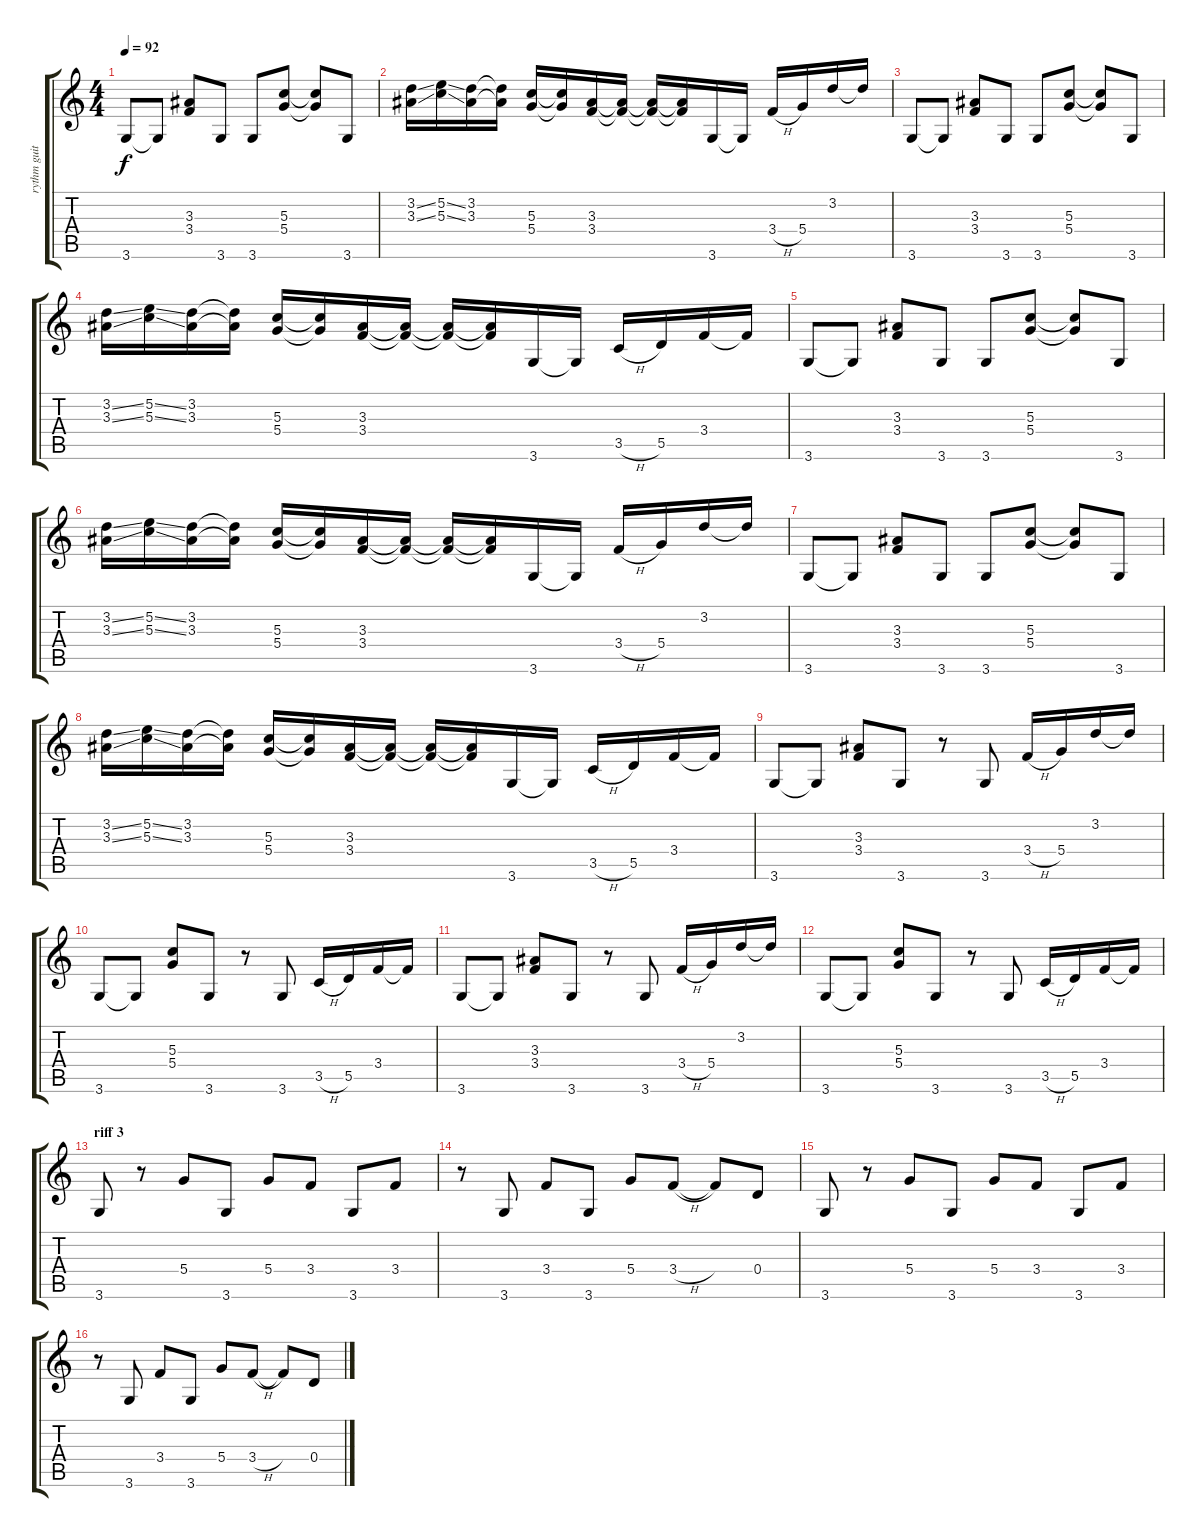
\track ("rythm guitar" "rythm guit") {instrument acousticguitarnylon}
\staff {score tabs}
\tuning (E4 B3 G3 D3 A2 E2) {hide}
\ts (4 4)
\tempo 92
\clef g2
\ks c
3.6.8{dy f} 3.6{t}.8 (3.3 3.4).8 3.6.8 3.6.8 (5.3 5.4).8 (5.3{t} 5.4{t}).8 3.6.8 |
(3.2{ss} 3.3{ss}).16 (5.2{ss} 5.3{ss}).16 (3.2 3.3).16 (3.2{t} 3.3{t}).16 (5.3 5.4).16 (5.3{t} 5.4{t}).16 (3.3 3.4).16 (3.3{t} 3.4{t}).16 (3.3{t} 3.4{t}).16 (3.3{t} 3.4{t}).16 3.6.16 3.6{t}.16 3.4{h}.16 5.4.16 3.2.16 3.2{t}.16 |
3.6.8 3.6{t}.8 (3.3 3.4).8 3.6.8 3.6.8 (5.3 5.4).8 (5.3{t} 5.4{t}).8 3.6.8 |
(3.2{ss} 3.3{ss}).16 (5.2{ss} 5.3{ss}).16 (3.2 3.3).16 (3.2{t} 3.3{t}).16 (5.3 5.4).16 (5.3{t} 5.4{t}).16 (3.3 3.4).16 (3.3{t} 3.4{t}).16 (3.3{t} 3.4{t}).16 (3.3{t} 3.4{t}).16 3.6.16 3.6{t}.16 3.5{h}.16 5.5.16 3.4.16 3.4{t}.16 |
3.6.8 3.6{t}.8 (3.3 3.4).8 3.6.8 3.6.8 (5.3 5.4).8 (5.3{t} 5.4{t}).8 3.6.8 |
(3.2{ss} 3.3{ss}).16 (5.2{ss} 5.3{ss}).16 (3.2 3.3).16 (3.2{t} 3.3{t}).16 (5.3 5.4).16 (5.3{t} 5.4{t}).16 (3.3 3.4).16 (3.3{t} 3.4{t}).16 (3.3{t} 3.4{t}).16 (3.3{t} 3.4{t}).16 3.6.16 3.6{t}.16 3.4{h}.16 5.4.16 3.2.16 3.2{t}.16 |
3.6.8 3.6{t}.8 (3.3 3.4).8 3.6.8 3.6.8 (5.3 5.4).8 (5.3{t} 5.4{t}).8 3.6.8 |
(3.2{ss} 3.3{ss}).16 (5.2{ss} 5.3{ss}).16 (3.2 3.3).16 (3.2{t} 3.3{t}).16 (5.3 5.4).16 (5.3{t} 5.4{t}).16 (3.3 3.4).16 (3.3{t} 3.4{t}).16 (3.3{t} 3.4{t}).16 (3.3{t} 3.4{t}).16 3.6.16 3.6{t}.16 3.5{h}.16 5.5.16 3.4.16 3.4{t}.16 |
3.6.8 3.6{t}.8 (3.3 3.4).8 3.6.8 r.8 3.6.8 3.4{h}.16 5.4.16 3.2.16 3.2{t}.16 |
3.6.8 3.6{t}.8 (5.3 5.4).8 3.6.8 r.8 3.6.8 3.5{h}.16 5.5.16 3.4.16 3.4{t}.16 |
3.6.8 3.6{t}.8 (3.3 3.4).8 3.6.8 r.8 3.6.8 3.4{h}.16 5.4.16 3.2.16 3.2{t}.16 |
3.6.8 3.6{t}.8 (5.3 5.4).8 3.6.8 r.8 3.6.8 3.5{h}.16 5.5.16 3.4.16 3.4{t}.16 |
\section ("" "riff 3")
3.6.8 r.8 5.4.8 3.6.8 5.4.8 3.4.8 3.6.8 3.4.8 |
r.8 3.6.8 3.4.8 3.6.8 5.4.8 3.4{h}.8 3.4{t}.8 0.4.8 |
3.6.8 r.8 5.4.8 3.6.8 5.4.8 3.4.8 3.6.8 3.4.8 |
r.8 3.6.8 3.4.8 3.6.8 5.4.8 3.4{h}.8 3.4{t}.8 0.4.8
